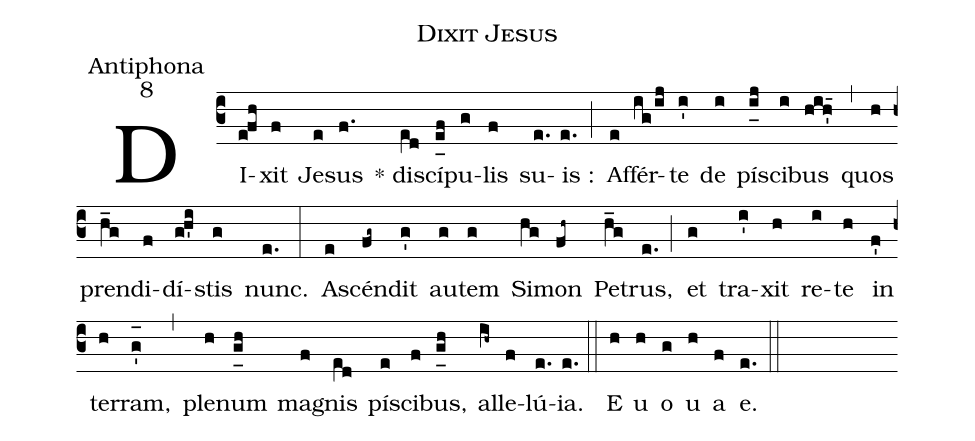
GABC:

name:Dixit Jesus;
office-part:Antiphona;
mode:8;
%%
(c3) DI(ef[uh:l]h)xit(f) Je(e)sus(f.) * di(e[ll:1]d)scí(e_[uh:l]f)pu(g)lis(f) su(e.)is :(e.) (;) Af(e)fér(ig/ij)te(i') de(i) pí(i_[uh:l]j)sci(i)bus(hih'_15) (,) quos(h) pren(h_g)di(f)dí(gh'i)stis(g) nunc.(e.) (:) A(e)scén(fg~)dit(g') au(g)tem(g) Si(hg)mon(fh~) Pe(h_g)trus,(e.) (;) et(g) tra(i')xit(h) re(i)te(h) in(f') ter(h)ram,(g'_[oh:h]) (,) ple(h)num(g_[uh:l]h) ma(f)gnis(e[ll:1]d) pí(e)sci(f)bus,(g_[uh:l]h) al(ih~)le(f)lú(e.){ia}.(e.) (::) E(h) u(h) o(g) u(h) a(f) e.(e.) (::)
